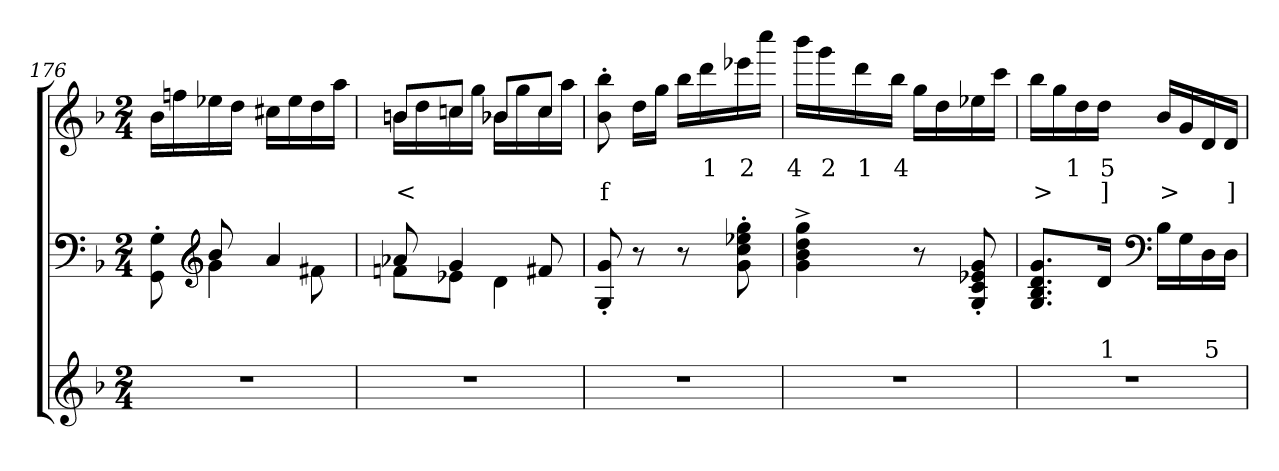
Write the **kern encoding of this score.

**kern	**kern	**text	**text	**kern	**text	**text
*part3	*part2	*part2	*part2	*part1	*part1	*part1
*staff3	*staff2	*staff2	*staff2	*staff1	*staff1	*staff1
*clefG2	*clefF4	*	*	*clefG2	*	*
*k[b-]	*k[b-]	*	*	*k[b-]	*	*
*M2/4	*M2/4	*	*	*M2/4	*	*
=176	=176	=176	=176	=176	=176	=176
*	*^	*	*	*	*	*
2r	8ryy	8G\'> 8GG\'>	.	.	16b-LL	.	.
.	.	.	.	.	16ffn	.	.
*	*clefG2	*	*	*	*	*	*
.	8b-	4g	.	.	16ee-X	.	.
.	.	.	.	.	16ddJJ	.	.
.	4a	.	.	.	16cc#XLL	.	.
.	.	.	.	.	16ee-	.	.
.	.	8f#X	.	.	16dd	.	.
.	.	.	.	.	16aaJJ	.	.
=177	=177	=177	=177	=177	=177	=177	=177
*	*	*	*	*	*^	*	*
2r	8a-X	8fnL	.	.	16bn\LL	8bn/L	.	<
.	.	.	.	.	16dd\	.	.	.
.	4g	8e-XJ	.	.	16ccn	8cc/J	.	.
.	.	.	.	.	16ggJJ	.	.	.
.	.	4d	.	.	16b-X\LL	8b-X/L	.	.
.	.	.	.	.	16gg\	.	.	.
.	8f#X	.	.	.	16cc	8cc/J	.	.
.	.	.	.	.	16aaJJ	.	.	.
*	*v	*v	*	*	*	*	*	*
*	*	*	*	*v	*v	*	*
=178	=178	=178	=178	=178	=178	=178
2r	8g'> 8G'>	.	.	8bb-'> 8b-'>	.	f
.	8r	.	.	16ddLL	.	.
.	.	.	.	16ggJJ	.	.
.	8r	.	.	16bb-LL	.	.
.	.	.	.	16ddd	1	.
.	8gg'> 8ee-X'> 8cc'> 8g'>	.	.	16eee-X	2	.
.	.	.	.	16ccccJJ	.	.
=179	=179	=179	=179	=179	=179	=179
2r	4gg^> 4dd^> 4b-^> 4g^>	.	.	16bbb-LL	4	.
.	.	.	.	16ggg	2	.
.	.	.	.	16ddd	1	.
.	.	.	.	16bb-JJ	4	.
.	8r	.	.	16ggLL	.	.
.	.	.	.	16dd	.	.
.	8g'> 8e-X'> 8c'> 8G'>	.	.	16ee-X	.	.
.	.	.	.	16cccJJ	.	.
=180	=180	=180	=180	=180	=180	=180
2r	8.g 8.d 8.B- 8.GL	.	.	16bb-LL	.	>
.	.	.	.	16gg	.	.
.	.	.	.	16dd	1	.
.	16dJk	.	1	16ddJJ	5	]
*	*clefF4	*	*	*	*	*
.	16B-LL	.	.	16b-LL	.	>
.	16G	.	.	16g	.	.
.	16D	.	5	16d	.	.
.	16DJJ	.	.	16dJJ	.	]
=	=	=	=	=	=	=
*-	*-	*-	*-	*-	*-	*-
